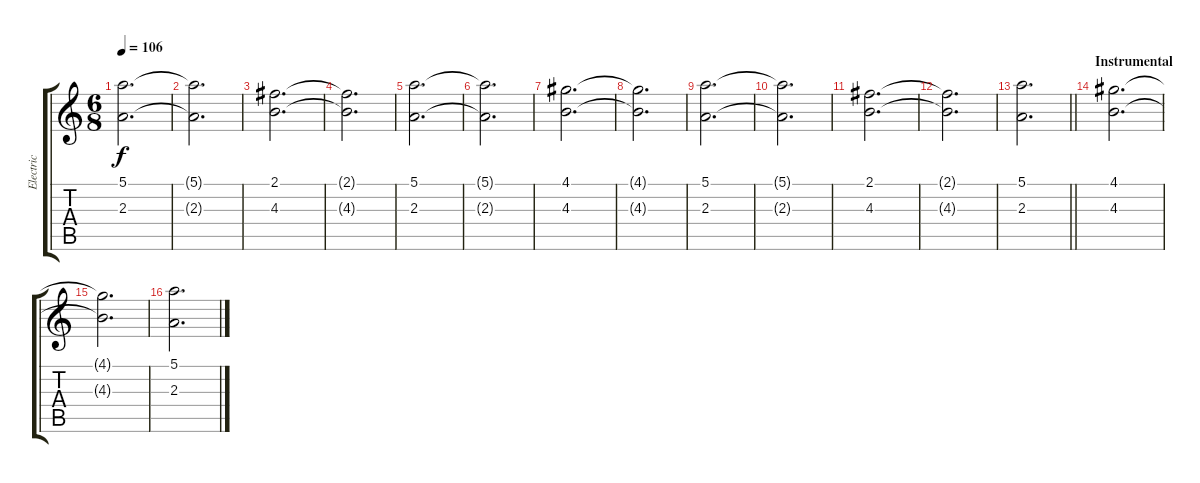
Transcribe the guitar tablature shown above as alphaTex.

\track ("Electric" "Electric") {instrument overdrivenguitar}
\staff {score tabs}
\tuning (E4 B3 G3 D3 A2 E2) {hide}
\ts (6 8)
\tempo 106
\clef g2
\ks c
(5.1 2.3).2{d dy f} |
(5.1{t} 2.3{t}).2{d} |
(2.1 4.3).2{d} |
(2.1{t} 4.3{t}).2{d} |
(5.1 2.3).2{d} |
(5.1{t} 2.3{t}).2{d} |
(4.1 4.3).2{d} |
(4.1{t} 4.3{t}).2{d} |
(5.1 2.3).2{d} |
(5.1{t} 2.3{t}).2{d} |
(2.1 4.3).2{d} |
(2.1{t} 4.3{t}).2{d} |
\barLineRight lightlight
(5.1 2.3).2{d} |
\section ("" "Instrumental")
(4.1 4.3).2{d} |
(4.1{t} 4.3{t}).2{d} |
(5.1 2.3).2{d}
